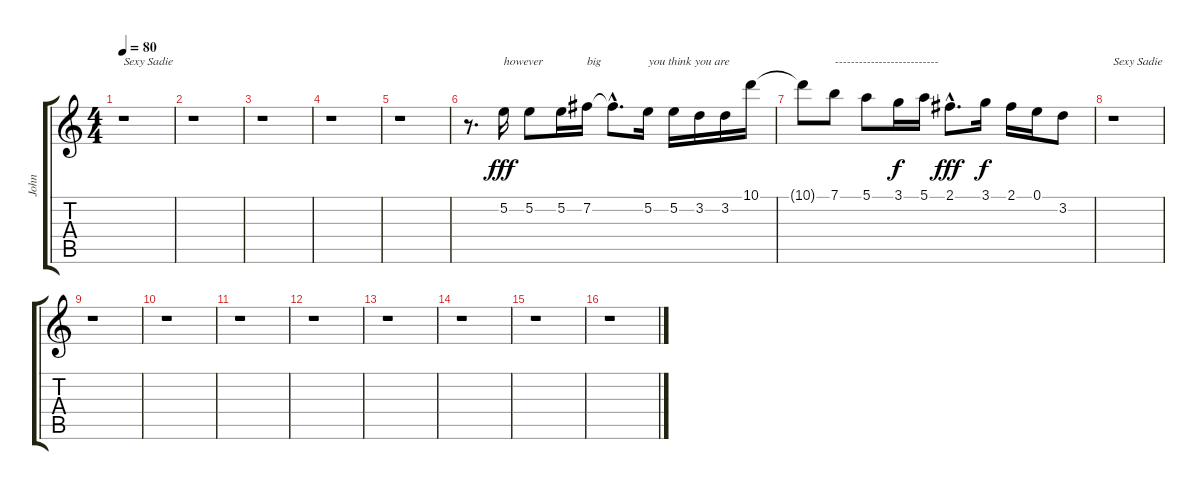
\track ("John" "John") {instrument acousticguitarsteel}
\staff {score tabs}
\tuning (E4 B3 G3 D3 A2 E2) {hide}
\ts (4 4)
\tempo 80
\clef g2
\ks c
r.1{txt "Sexy Sadie" dy fff} |
r.1 |
r.1 |
r.1 |
r.1 |
r.8{d} 5.2.16{txt "however"} 5.2.8 5.2.16 7.2.16{txt "big"} 7.2{hac t}.8{d} 5.2.16{txt "you think you are"} 5.2.16{txt " "} 3.2.16 3.2.16 10.1.16 |
10.1{t}.8 7.1.8{txt "--------------------------"} 5.1.8 3.1.16{dy f} 5.1.16 2.1{hac}.8{d dy fff} 3.1.16{dy f} 2.1.16 0.1.16 3.2.8 |
r.1{txt "Sexy Sadie"} |
r.1 |
r.1 |
r.1 |
r.1 |
r.1 |
r.1 |
r.1 |
r.1
